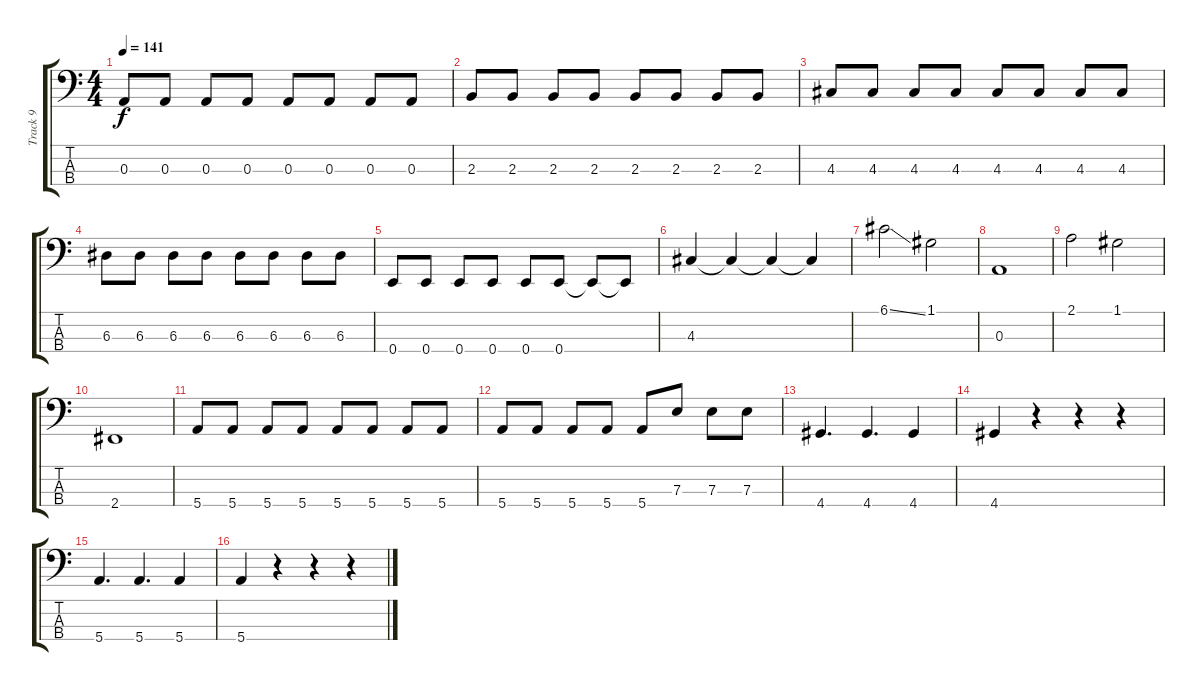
\track ("Track 9" "Track 9") {instrument electricbasspick}
\staff {score tabs}
\tuning (G2 D2 A1 E1) {hide}
\ts (4 4)
\tempo 141
\clef f4
\ks c
0.3.8{dy f} 0.3.8 0.3.8 0.3.8 0.3.8 0.3.8 0.3.8 0.3.8 |
2.3.8 2.3.8 2.3.8 2.3.8 2.3.8 2.3.8 2.3.8 2.3.8 |
4.3.8 4.3.8 4.3.8 4.3.8 4.3.8 4.3.8 4.3.8 4.3.8 |
6.3.8 6.3.8 6.3.8 6.3.8 6.3.8 6.3.8 6.3.8 6.3.8 |
0.4.8 0.4.8 0.4.8 0.4.8 0.4.8 0.4.8 0.4{t}.8 0.4{t}.8 |
4.3.4 4.3{t}.4 4.3{t}.4 4.3{t}.4 |
6.1{ss}.2 1.1.2 |
0.3.1 |
2.1.2 1.1.2 |
2.4.1 |
5.4.8 5.4.8 5.4.8 5.4.8 5.4.8 5.4.8 5.4.8 5.4.8 |
5.4.8 5.4.8 5.4.8 5.4.8 5.4.8 7.3.8 7.3.8 7.3.8 |
4.4.4{d} 4.4.4{d} 4.4.4 |
4.4.4 r.4 r.4 r.4 |
5.4.4{d} 5.4.4{d} 5.4.4 |
5.4.4 r.4 r.4 r.4
